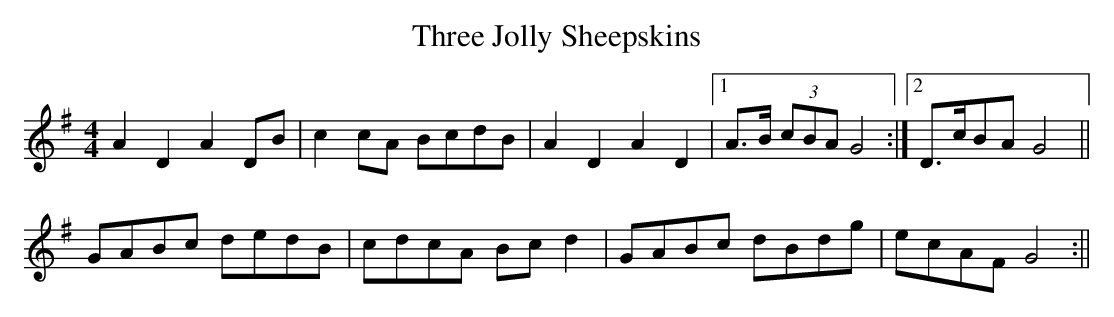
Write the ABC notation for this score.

X:1
T:Three Jolly Sheepskins
M:4/4
L:1/8
K:G
A2 D2 A2 DB|c2 cA BcdB|A2 D2 A2 D2|1 A>B (3cBA G4:|2 D>cBA G4||
GABc dedB|cdcA Bc d2|GABc dBdg|ecAF G4:||
